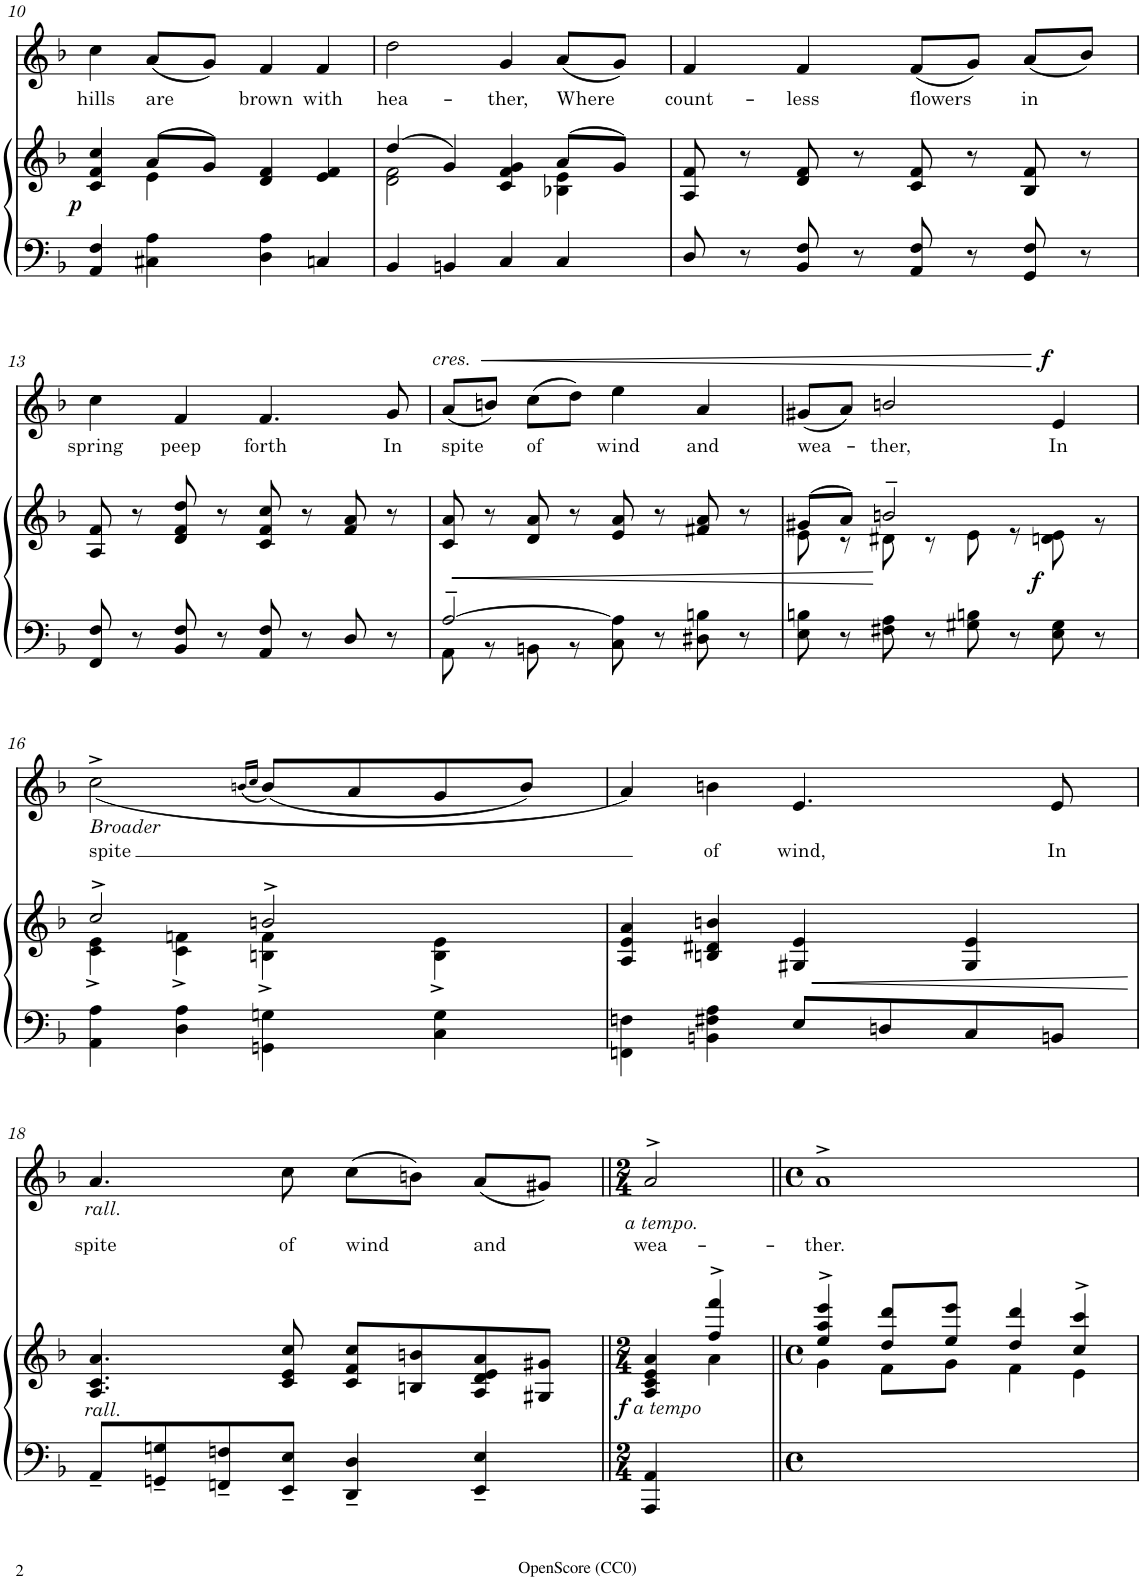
**kern	**kern	**dynam	**kern	**text	**dynam
*part2	*part2	*part2	*part1	*part1	*part1
*staff3	*staff2	*staff2/3	*staff1	*staff1	*staff1
*I"Piano	*	*	*I"Voice	*	*
*I'Pno	*	*	*	*	*
!!LO:PB:g=z
*clefF4	*clefG2	*	*clefG2	*	*
*k[b-]	*k[b-]	*	*k[b-]	*	*
*M4/4	*M4/4	*	*M4/4	*	*
*met(c)	*met(c)	*	*met(c)	*	*
=10	=10	=10	=10	=10	=10
*	*^	*	*	*	*
!	!	!	!LO:DY:b	!	!LO:LY:b	!
4AA/ 4F/	4c/ 4f/ 4cc/	4ryy	p	4cc\	hills	.
!	!	!	!	!	!LO:LY:b	!
4C#X\ 4A\	(8a/L	4e\	.	(8a/L	are	.
.	8g/J)	.	.	8g/J)	.	.
!	!	!	!	!	!LO:LY:b	!
4D\ 4A\	4d/ 4f/	2ryy	.	4f/	brown	.
!	!	!	!	!	!LO:LY:b	!
4Cn/	4e/ 4f/	.	.	4f/	with	.
=11	=11	=11	=11	=11	=11	=11
!	!	!	!	!	!LO:LY:b	!
4BB-/	(4dd/	2d\ 2f\	.	2dd\	hea-	.
4BBn/	4g/)	.	.	.	.	.
!	!	!	!	!	!LO:LY:b	!
4C/	4c/ 4f/ 4g/	4ryy	.	4g/	-ther,	.
!	!	!	!	!	!LO:LY:b	!
4C/	(8a/L	4B-X\ 4e\	.	(8a/L	Where	.
.	8g/J)	.	.	8g/J)	.	.
*	*v	*v	*	*	*	*
=12	=12	=12	=12	=12	=12
!	!	!	!	!LO:LY:b	!
8D/	8A/ 8f/	.	4f/	count-	.
8r	8r	.	.	.	.
!	!	!	!	!LO:LY:b	!
8BB-/ 8F/	8d/ 8f/	.	4f/	-less	.
8r	8r	.	.	.	.
!	!	!	!	!LO:LY:b	!
8AA/ 8F/	8c/ 8f/	.	(8f/L	flowers	.
8r	8r	.	8g/J)	.	.
!	!	!	!	!LO:LY:b	!
8GG/ 8F/	8B-/ 8f/	.	(8a/L	in	.
8r	8r	.	8b-/J)	.	.
!!LO:LB:g=z
=13	=13	=13	=13	=13	=13
!	!	!	!	!LO:LY:b	!
8FF/ 8F/	8A/ 8f/	.	4cc\	spring	.
8r	8r	.	.	.	.
!	!	!	!	!LO:LY:b	!
8BB-/ 8F/	8d/ 8f/ 8dd/	.	4f/	peep	.
8r	8r	.	.	.	.
!	!	!	!	!LO:LY:b	!
8AA/ 8F/	8c/ 8f/ 8cc/	.	4.f/	forth	.
8r	8r	.	.	.	.
8D/	8f/ 8a/	.	.	.	.
!	!	!	!	!LO:LY:b	!
8r	8r	.	8g/	In	.
=14	=14	=14	=14	=14	=14
*^	*	*	*	*	*
!	!	!	!	!LO:TX:a:i:t=cres.	!	!
!	!	!	!LO:HP:b	!	!LO:LY:b	!LO:HP:b
[2A~/	8AA\	8c/ 8a/	<	(8a/L	spite	<
.	8r	8r	.	8bn/J)	.	.
!	!	!	!	!	!LO:LY:b	!
.	8BBn\	8d/ 8a/	.	(8cc\L	of	.
.	8r	8r	.	8dd\J)	.	.
!	!	!	!	!	!LO:LY:b	!
8C\ 8A\]	2ryy	8e/ 8a/	.	4ee\	wind	.
8r	.	8r	.	.	.	.
!	!	!	!	!	!LO:LY:b	!
8D#X\ 8Bn\	.	8f#X/ 8a/	.	4a/	and	.
8r	.	8r	.	.	.	.
*v	*v	*	*	*	*	*
=15	=15	=15	=15	=15	=15
*	*^	*	*	*	*
!	!	!	!	!	!LO:LY:b	!
8E\ 8Bn\	(8g#X/L	8e\	.	(8g#X/L	wea-	.
8r	8a/J)	8r	.	8a/J)	.	.
!	!	!	!	!	!LO:LY:b	!
8F#X\ 8A\	2bn~/	8d#X\	[	2bn/	-ther,	.
8r	.	8r	.	.	.	.
8G#X\ 8Bn\	.	8e\	.	.	.	.
8r	.	8r	.	.	.	.
!	!	!	!LO:DY:b	!	!LO:LY:b	!LO:DY:n=1:a
8E\ 8G#\	4ryy	8dn\ 8e\	f	4e/	In	[ f
8r	.	8r	.	.	.	.
!!LO:LB:g=z
=16	=16	=16	=16	=16	=16	=16
!	!	!	!	!LO:TX:b:i:t=Broader	!	!
!	!	!	!	!	!LO:LY:b	!
4AA\ 4A\	2cc^/	4c\^ 4e\^	.	(<2cc^\	spite	.
4D\ 4A\	.	4c\^ 4fn\^	.	.	.	.
.	.	.	.	(16qbn/LL	.	.
.	.	.	.	16qcc/JJ	.	.
4GGn\ 4Gn\	2bn^/	4Bn\^ 4f\^	.	(8b/L)	.	.
.	.	.	.	8a/	.	.
4C\ 4G\	.	4B\^ 4e\^	.	8g/	.	.
.	.	.	.	8b/J)	.	.
*	*v	*v	*	*	*	*
=17	=17	=17	=17	=17	=17
4FFn\ 4Fn\	4A/ 4e/ 4a/	.	4a/)	.	.
!	!	!	!	!LO:LY:b	!
4BBn\ 4F#X\ 4A\	4Bn/ 4d#X/ 4bn/	.	4bn\	of	.
!	!	!LO:HP:b	!	!LO:LY:b	!
8E/L	4G#X/ 4e/	<	4.e/	wind,	.
8Dn/	.	.	.	.	.
8C/	4G#/ 4e/	.	.	.	.
!	!	!	!	!LO:LY:b	!
8BBn/J	.	.	8e/	In	.
.	.	[	.	.	.
!!LO:LB:g=z
=18	=18	=18	=18	=18	=18
!	!	!	!LO:TX:b:i:t=rall.	!	!
!	!LO:TX:b:i:t=rall.	!	!	!	!
!	!	!	!	!LO:LY:b	!
8AA~/L	4.A/ 4.c/ 4.a/	.	4.a/	spite	.
8GGn/~ 8Gn/~	.	.	.	.	.
8FFn/~ 8Fn/~	.	.	.	.	.
!	!	!	!	!LO:LY:b	!
8EE/~ 8E/~J	8c/ 8e/ 8cc/	.	8cc\	of	.
!	!	!	!	!LO:LY:b	!
4DD/~ 4D/~	8c/ 8f/ 8cc/L	.	(8cc\L	wind	.
.	8Bn/ 8bn/	.	8bn\J)	.	.
!	!	!	!	!LO:LY:b	!
4EE/~ 4E/~	8A/ 8d/ 8e/ 8a/	.	(8a/L	and	.
.	8G#X/ 8g#X/J	.	8g#X/J)	.	.
=19||	=19||	=19||	=19||	=19||	=19||
*M2/4	*M2/4	*	*M2/4	*	*
*	*^	*	*	*	*
!	!	!	!	!LO:TX:b:i:t=a tempo.	!	!
!	!LO:TX:b:i:t=a tempo	!	!	!	!	!
!	!	!	!LO:DY:b	!	!LO:LY:b	!
4AAA/ 4AA/	4A/ 4c/ 4e/ 4a/	4ryy	f	2a^>/	wea-	.
4ryy	4ff/^> 4fff/^>	4a\	.	.	.	.
=20||	=20||	=20||	=20||	=20||	=20||	=20||
*M4/4	*M4/4	*	*	*M4/4	*	*
*met(c)	*met(c)	*	*	*met(c)	*	*
!	!	!	!	!	!LO:LY:b	!
1ryy	4ee/^> 4aa/^> 4eee/^>	4g\	.	1a^>	-ther.	.
.	8dd/ 8ddd/L	8f\L	.	.	.	.
.	8ee/ 8eee/J	8g\J	.	.	.	.
.	4dd/ 4ddd/	4f\	.	.	.	.
.	4cc/^> 4ccc/^>	4e\	.	.	.	.
*	*v	*v	*	*	*	*
=	=	=	=	=	=
*-	*-	*-	*-	*-	*-
